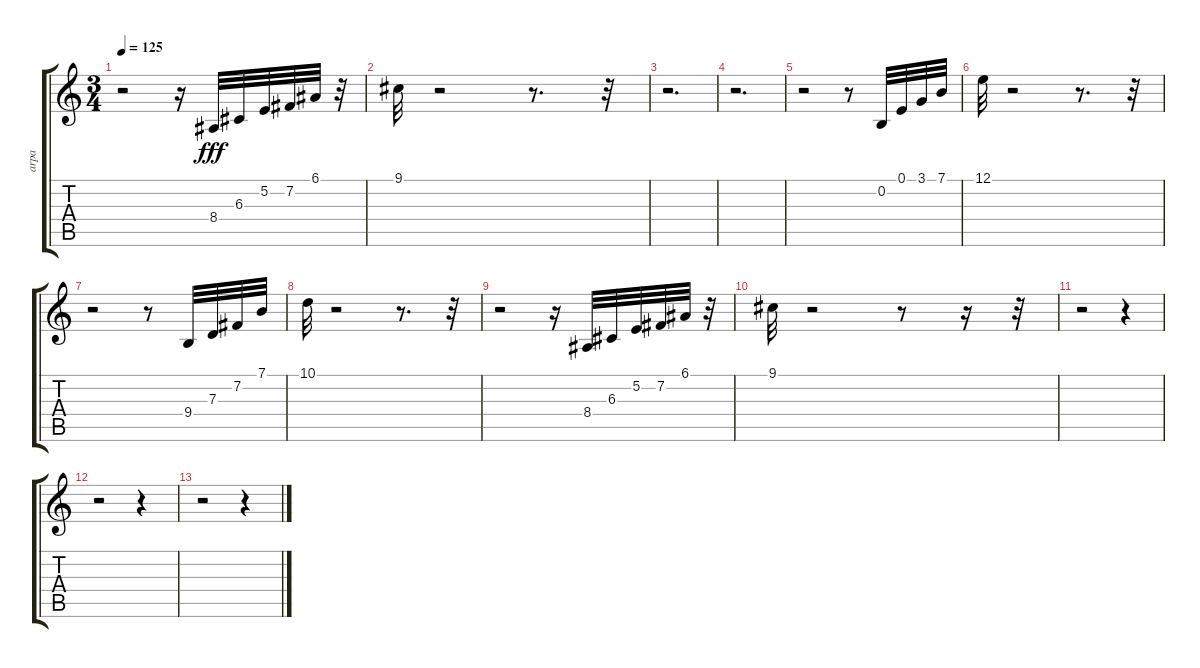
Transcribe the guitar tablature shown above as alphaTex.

\track ("arpa" "arpa") {instrument orchestralharp}
\staff {score tabs}
\tuning (E4 B3 G3 D3 A2 E2) {hide}
\ts (3 4)
\tempo 125
\clef g2
\ks c
r.2{dy fff} r.16 8.4.32 6.3.32 5.2.32 7.2.32 6.1.32 r.32 |
9.1.32 r.2 r.8{d} r.32 |
r.2{d} |
r.2{d} |
r.2 r.8 0.2.32 0.1.32 3.1.32 7.1.32 |
12.1.32 r.2 r.8{d} r.32 |
r.2 r.8 9.4.32 7.3.32 7.2.32 7.1.32 |
10.1.32 r.2 r.8{d} r.32 |
r.2 r.16 8.4.32 6.3.32 5.2.32 7.2.32 6.1.32 r.32 |
9.1.32 r.2 r.8 r.16 r.32 |
r.2 r.4 |
r.2 r.4 |
r.2 r.4
